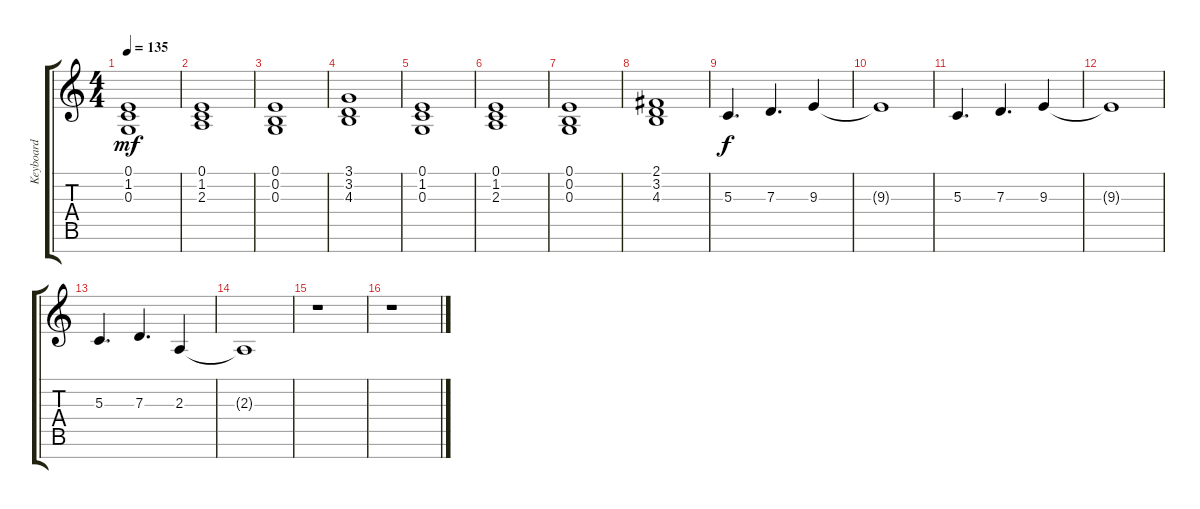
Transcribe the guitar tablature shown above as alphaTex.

\track ("Keyboard" "Keyboard") {instrument stringensemble1}
\staff {score tabs}
\tuning (E4 B3 G3 D3 A2 E2 B1) {hide}
\ts (4 4)
\tempo 135
\clef g2
\ks c
(0.1 1.2 0.3).1{dy mf} |
(0.1 1.2 2.3).1 |
(0.1 0.2 0.3).1 |
(3.1 3.2 4.3).1 |
(0.1 1.2 0.3).1 |
(0.1 1.2 2.3).1 |
(0.1 0.2 0.3).1 |
(2.1 3.2 4.3).1 |
5.3.4{d dy f} 7.3.4{d} 9.3.4 |
9.3{t}.1 |
5.3.4{d} 7.3.4{d} 9.3.4 |
9.3{t}.1 |
5.3.4{d} 7.3.4{d} 2.3.4 |
2.3{t}.1 |
r.1 |
r.1
